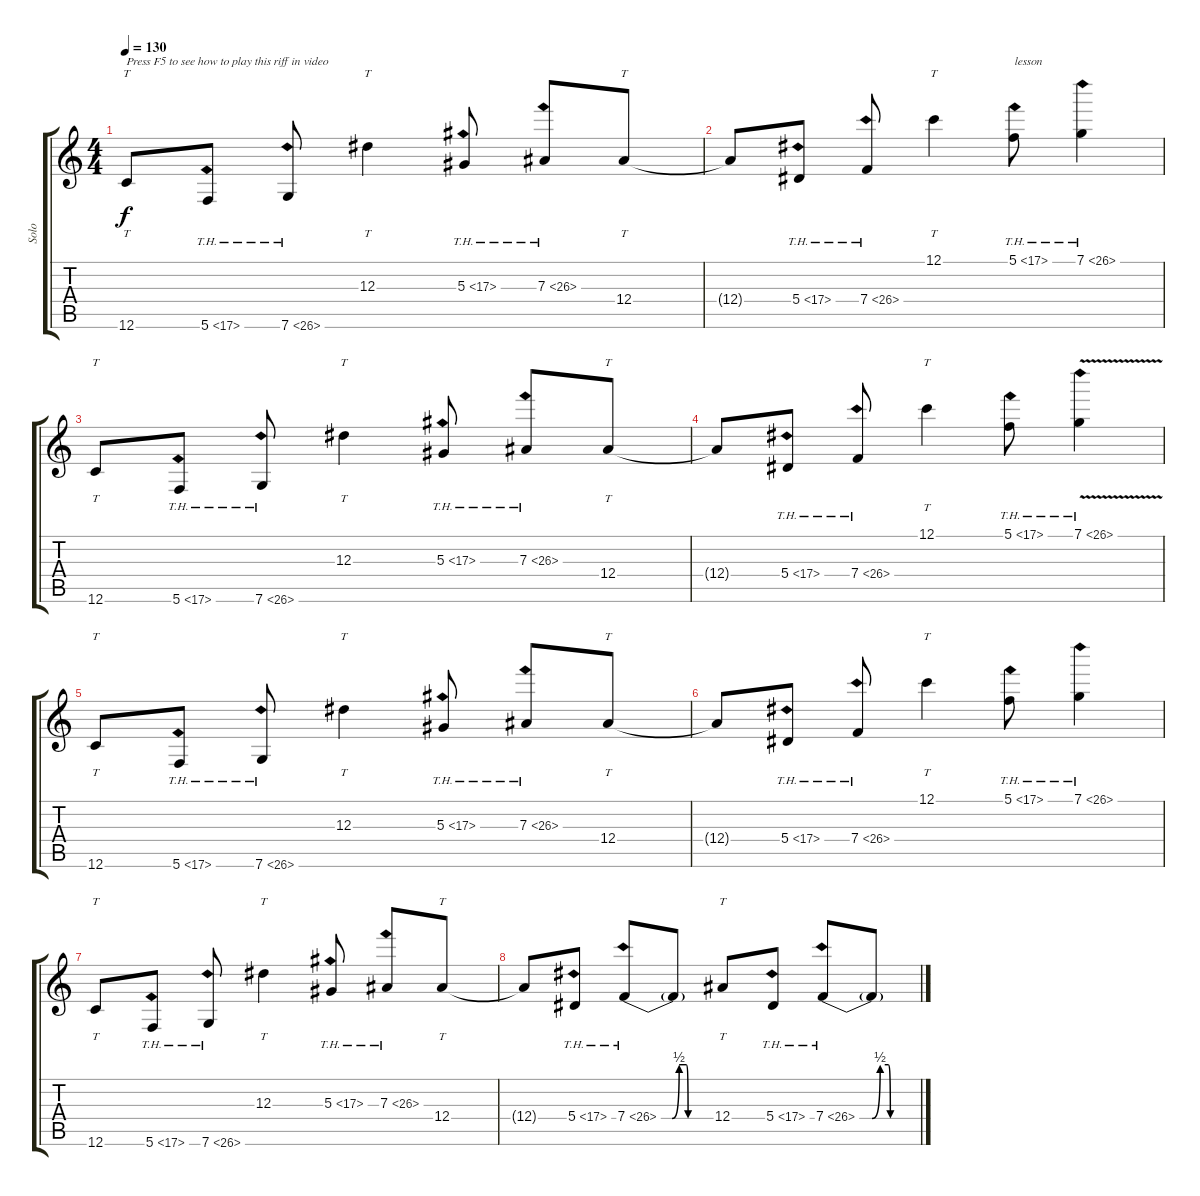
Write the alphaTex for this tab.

\track ("Solo" "Solo") {instrument distortionguitar}
\staff {score tabs}
\tuning (C4 G3 Eb3 Bb2 F2 C2) {hide}
\ts (4 4)
\tempo 130
\clef g2
\ks c
12.6.8{tt txt "Press F5 to see how to play this riff in video" dy f} 5.6{th 12}.8 7.6{th 19}.8 12.3.4{tt} 5.3{th 12}.8 7.3{th 19}.8 12.4.8{tt} |
12.4{t}.8 5.4{th 12}.8 7.4{th 19}.8 12.1.4{tt} 5.1{th 12}.8{txt "lesson"} 7.1{th 19}.4 |
12.6.8{tt} 5.6{th 12}.8 7.6{th 19}.8 12.3.4{tt} 5.3{th 12}.8 7.3{th 19}.8 12.4.8{tt} |
12.4{t}.8 5.4{th 12}.8 7.4{th 19}.8 12.1.4{tt} 5.1{th 12}.8 7.1{th 19 v}.4 |
12.6.8{tt} 5.6{th 12}.8 7.6{th 19}.8 12.3.4{tt} 5.3{th 12}.8 7.3{th 19}.8 12.4.8{tt} |
12.4{t}.8 5.4{th 12}.8 7.4{th 19}.8 12.1.4{tt} 5.1{th 12}.8 7.1{th 19}.4 |
12.6.8{tt} 5.6{th 12}.8 7.6{th 19}.8 12.3.4{tt} 5.3{th 12}.8 7.3{th 19}.8 12.4.8{tt} |
12.4{t}.8 5.4{th 12}.8 7.4{be (custom 0 0 12 0 20 2 28 2 30 0 60 0) th 19}.8 7.4{t}.8 12.4.8{tt} 5.4{th 12}.8 7.4{be (custom 0 0 12 0 20 2 28 2 30 0 60 0) th 19}.8 7.4{t}.8
